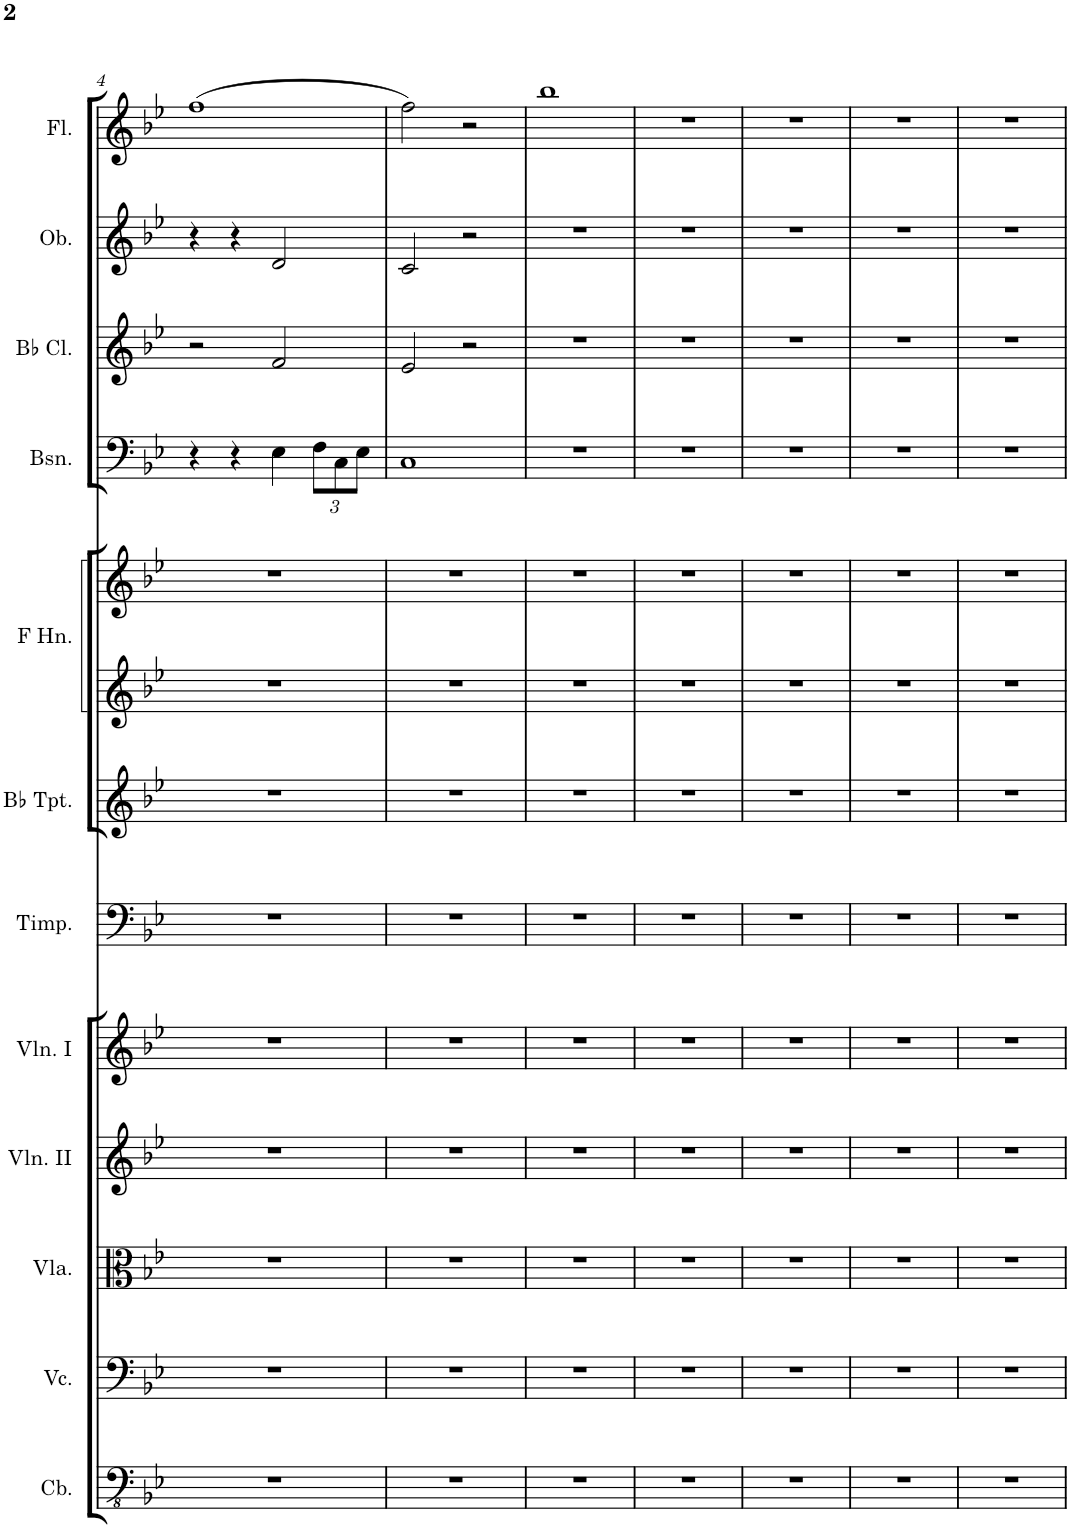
**kern	**kern	**kern	**kern	**kern	**kern	**kern	**kern	**kern	**kern	**kern	**kern	**kern
*part12	*part11	*part10	*part9	*part8	*part7	*part6	*part5	*part5	*part4	*part3	*part2	*part1
*staff13	*staff12	*staff11	*staff10	*staff9	*staff8	*staff7	*staff6	*staff5	*staff4	*staff3	*staff2	*staff1
*I"Contrabasses	*I"Violoncellos	*I"Violas	*I"Violins II	*I"Violins I	*I"Timpani	*I"Trumpets in Bb	*I"Horns in F	*	*I"Bassoons	*I"Clarinets in Bb	*I"Oboes	*I"Flutes
*I'Cb.	*I'Vc.	*I'Vla.	*I'Vln. II	*I'Vln. I	*I'Timp.	*	*	*	*I'Bsn.	*	*I'Ob.	*I'Fl.
!!LO:PB:g=z
*clefFv4	*clefF4	*clefC3	*clefG2	*clefG2	*clefF4	*clefG2	*clefG2	*clefG2	*clefF4	*clefG2	*clefG2	*clefG2
*	*	*	*	*	*	*Trd1c2	*Trd4c7	*Trd4c7	*	*Trd1c2	*	*
*k[b-e-]	*k[b-e-]	*k[b-e-]	*k[b-e-]	*k[b-e-]	*k[b-e-]	*k[b-e-]	*k[b-e-]	*k[b-e-]	*k[b-e-]	*k[b-e-]	*k[b-e-]	*k[b-e-]
*M4/4	*M4/4	*M4/4	*M4/4	*M4/4	*M4/4	*M4/4	*M4/4	*M4/4	*M4/4	*M4/4	*M4/4	*M4/4
=4	=4	=4	=4	=4	=4	=4	=4	=4	=4	=4	=4	=4
1r	1r	1r	1r	1r	1r	1r	1r	1r	4r	2r	4r	(1ff
.	.	.	.	.	.	.	.	.	4r	.	4r	.
.	.	.	.	.	.	.	.	.	4E-\	2f/	2d/	.
*	*	*	*	*	*	*	*	*	*Xbrackettup	*	*	*
.	.	.	.	.	.	.	.	.	12F\L	.	.	.
.	.	.	.	.	.	.	.	.	12C\	.	.	.
.	.	.	.	.	.	.	.	.	12E-\J	.	.	.
=5	=5	=5	=5	=5	=5	=5	=5	=5	=5	=5	=5	=5
1r	1r	1r	1r	1r	1r	1r	1r	1r	1C	2e-/	2c/	2ff\)
.	.	.	.	.	.	.	.	.	.	2r	2r	2r
=6	=6	=6	=6	=6	=6	=6	=6	=6	=6	=6	=6	=6
1r	1r	1r	1r	1r	1r	1r	1r	1r	1r	1r	1r	1bb-
=7	=7	=7	=7	=7	=7	=7	=7	=7	=7	=7	=7	=7
1r	1r	1r	1r	1r	1r	1r	1r	1r	1r	1r	1r	1r
=8	=8	=8	=8	=8	=8	=8	=8	=8	=8	=8	=8	=8
1r	1r	1r	1r	1r	1r	1r	1r	1r	1r	1r	1r	1r
=9	=9	=9	=9	=9	=9	=9	=9	=9	=9	=9	=9	=9
1r	1r	1r	1r	1r	1r	1r	1r	1r	1r	1r	1r	1r
=10	=10	=10	=10	=10	=10	=10	=10	=10	=10	=10	=10	=10
1r	1r	1r	1r	1r	1r	1r	1r	1r	1r	1r	1r	1r
=	=	=	=	=	=	=	=	=	=	=	=	=
*-	*-	*-	*-	*-	*-	*-	*-	*-	*-	*-	*-	*-
